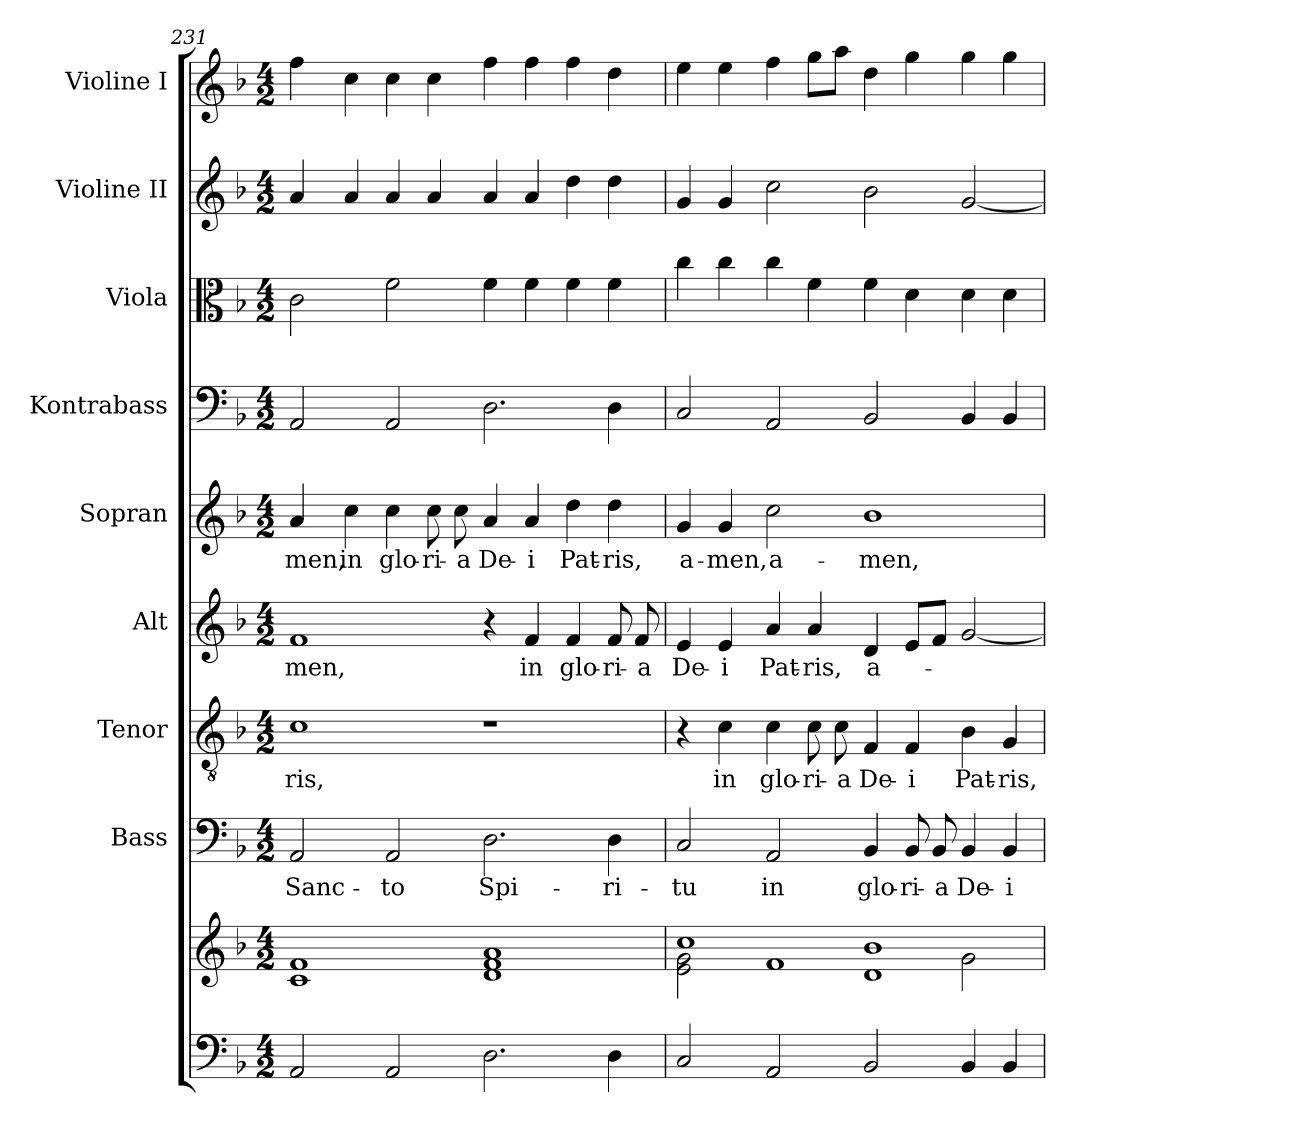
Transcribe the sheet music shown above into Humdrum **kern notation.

**kern	**kern	**kern	**text	**kern	**text	**kern	**text	**kern	**text	**kern	**kern	**kern	**kern
*part9	*part9	*part8	*part8	*part7	*part7	*part6	*part6	*part5	*part5	*part4	*part3	*part2	*part1
*staff10	*staff9	*staff8	*staff8	*staff7	*staff7	*staff6	*staff6	*staff5	*staff5	*staff4	*staff3	*staff2	*staff1
*	*	*I"Bass	*	*I"Tenor	*	*I"Alt	*	*I"Sopran	*	*I"Kontrabass	*I"Viola	*I"Violine II	*I"Violine I
*	*	*I'B.	*	*I'T.	*	*I'A.	*	*I'S.	*	*I'Kb.	*I'Vla.	*I'Vl. II	*I'Vl. I
*clefF4	*clefG2	*clefF4	*	*clefGv2	*	*clefG2	*	*clefG2	*	*clefF4	*clefC3	*clefG2	*clefG2
*	*	*	*	*	*	*	*	*	*	*ITrd7c12	*	*	*
*k[b-]	*k[b-]	*k[b-]	*	*k[b-]	*	*k[b-]	*	*k[b-]	*	*k[b-]	*k[b-]	*k[b-]	*k[b-]
*F:	*F:	*F:	*	*F:	*	*F:	*	*F:	*	*F:	*F:	*F:	*F:
*M4/2	*M4/2	*M4/2	*	*M4/2	*	*M4/2	*	*M4/2	*	*M4/2	*M4/2	*M4/2	*M4/2
=231	=231	=231	=231	=231	=231	=231	=231	=231	=231	=231	=231	=231	=231
!	!	!	!LO:LY:b	!	!LO:LY:b	!	!LO:LY:b	!	!LO:LY:b	!	!	!	!
2AA/	1c 1f	2AA/	Sanc-	1c	-ris,	1f	-men,	4a/	-men,	2AAA/	2c\	4a/	4ff\
!	!	!	!	!	!	!	!	!	!LO:LY:b	!	!	!	!
.	.	.	.	.	.	.	.	4cc\	in	.	.	4a/	4cc\
!	!	!	!LO:LY:b	!	!	!	!	!	!LO:LY:b	!	!	!	!
2AA/	.	2AA/	-to	.	.	.	.	4cc\	glo-	2AAA/	2f\	4a/	4cc\
!	!	!	!	!	!	!	!	!	!LO:LY:b	!	!	!	!
.	.	.	.	.	.	.	.	8cc\	-ri-	.	.	4a/	4cc\
!	!	!	!	!	!	!	!	!	!LO:LY:b	!	!	!	!
.	.	.	.	.	.	.	.	8cc\	-a	.	.	.	.
!	!	!	!LO:LY:b	!	!	!	!	!	!LO:LY:b	!	!	!	!
2.D\	1d 1f 1a	2.D\	Spi-	1r	.	4r	.	4a/	De-	2.DD\	4f\	4a/	4ff\
!	!	!	!	!	!	!	!LO:LY:b	!	!LO:LY:b	!	!	!	!
.	.	.	.	.	.	4f/	in	4a/	-i	.	4f\	4a/	4ff\
!	!	!	!	!	!	!	!LO:LY:b	!	!LO:LY:b	!	!	!	!
.	.	.	.	.	.	4f/	glo-	4dd\	Pat-	.	4f\	4dd\	4ff\
!	!	!	!LO:LY:b	!	!	!	!LO:LY:b	!	!LO:LY:b	!	!	!	!
4D\	.	4D\	-ri-	.	.	8f/	-ri-	4dd\	-ris,	4DD\	4f\	4dd\	4dd\
!	!	!	!	!	!	!	!LO:LY:b	!	!	!	!	!	!
.	.	.	.	.	.	8f/	-a	.	.	.	.	.	.
=232	=232	=232	=232	=232	=232	=232	=232	=232	=232	=232	=232	=232	=232
*	*^	*	*	*	*	*	*	*	*	*	*	*	*
!	!	!	!	!LO:LY:b	!	!	!	!LO:LY:b	!	!LO:LY:b	!	!	!	!
2C/	1cc	2e\ 2g\	2C/	-tu	4r	.	4e/	De-	4g/	a-	2CC/	4cc\	4g/	4ee\
!	!	!	!	!	!	!LO:LY:b	!	!LO:LY:b	!	!LO:LY:b	!	!	!	!
.	.	.	.	.	4c\	in	4e/	-i	4g/	-men,	.	4cc\	4g/	4ee\
!	!	!	!	!LO:LY:b	!	!LO:LY:b	!	!LO:LY:b	!	!LO:LY:b	!	!	!	!
2AA/	.	1f	2AA/	in	4c\	glo-	4a/	Pat-	2cc\	a-	2AAA/	4cc\	2cc\	4ff\
!	!	!	!	!	!	!LO:LY:b	!	!LO:LY:b	!	!	!	!	!	!
.	.	.	.	.	8c\	-ri-	4a/	-ris,	.	.	.	4f\	.	8gg\L
!	!	!	!	!	!	!LO:LY:b	!	!	!	!	!	!	!	!
.	.	.	.	.	8c\	-a	.	.	.	.	.	.	.	8aa\J
!	!	!	!	!LO:LY:b	!	!LO:LY:b	!	!LO:LY:b	!	!LO:LY:b	!	!	!	!
2BB-/	1d 1b-	.	4BB-/	glo-	4F/	De-	4d/	a-	1b-	-men,	2BBB-/	4f\	2b-\	4dd\
!	!	!	!	!LO:LY:b	!	!LO:LY:b	!	!	!	!	!	!	!	!
.	.	.	8BB-/	-ri-	4F/	-i	8e/L	.	.	.	.	4d\	.	4gg\
!	!	!	!	!LO:LY:b	!	!	!	!	!	!	!	!	!	!
.	.	.	8BB-/	-a	.	.	8f/J	.	.	.	.	.	.	.
!	!	!	!	!LO:LY:b	!	!LO:LY:b	!	!	!	!	!	!	!	!
4BB-/	.	2g\	4BB-/	De-	4B-\	Pat-	[2g/	.	.	.	4BBB-/	4d\	[2g/	4gg\
!	!	!	!	!LO:LY:b	!	!LO:LY:b	!	!	!	!	!	!	!	!
4BB-/	.	.	4BB-/	-i	4G/	-ris,	.	.	.	.	4BBB-/	4d\	.	4gg\
*	*v	*v	*	*	*	*	*	*	*	*	*	*	*	*
=	=	=	=	=	=	=	=	=	=	=	=	=	=
*-	*-	*-	*-	*-	*-	*-	*-	*-	*-	*-	*-	*-	*-
